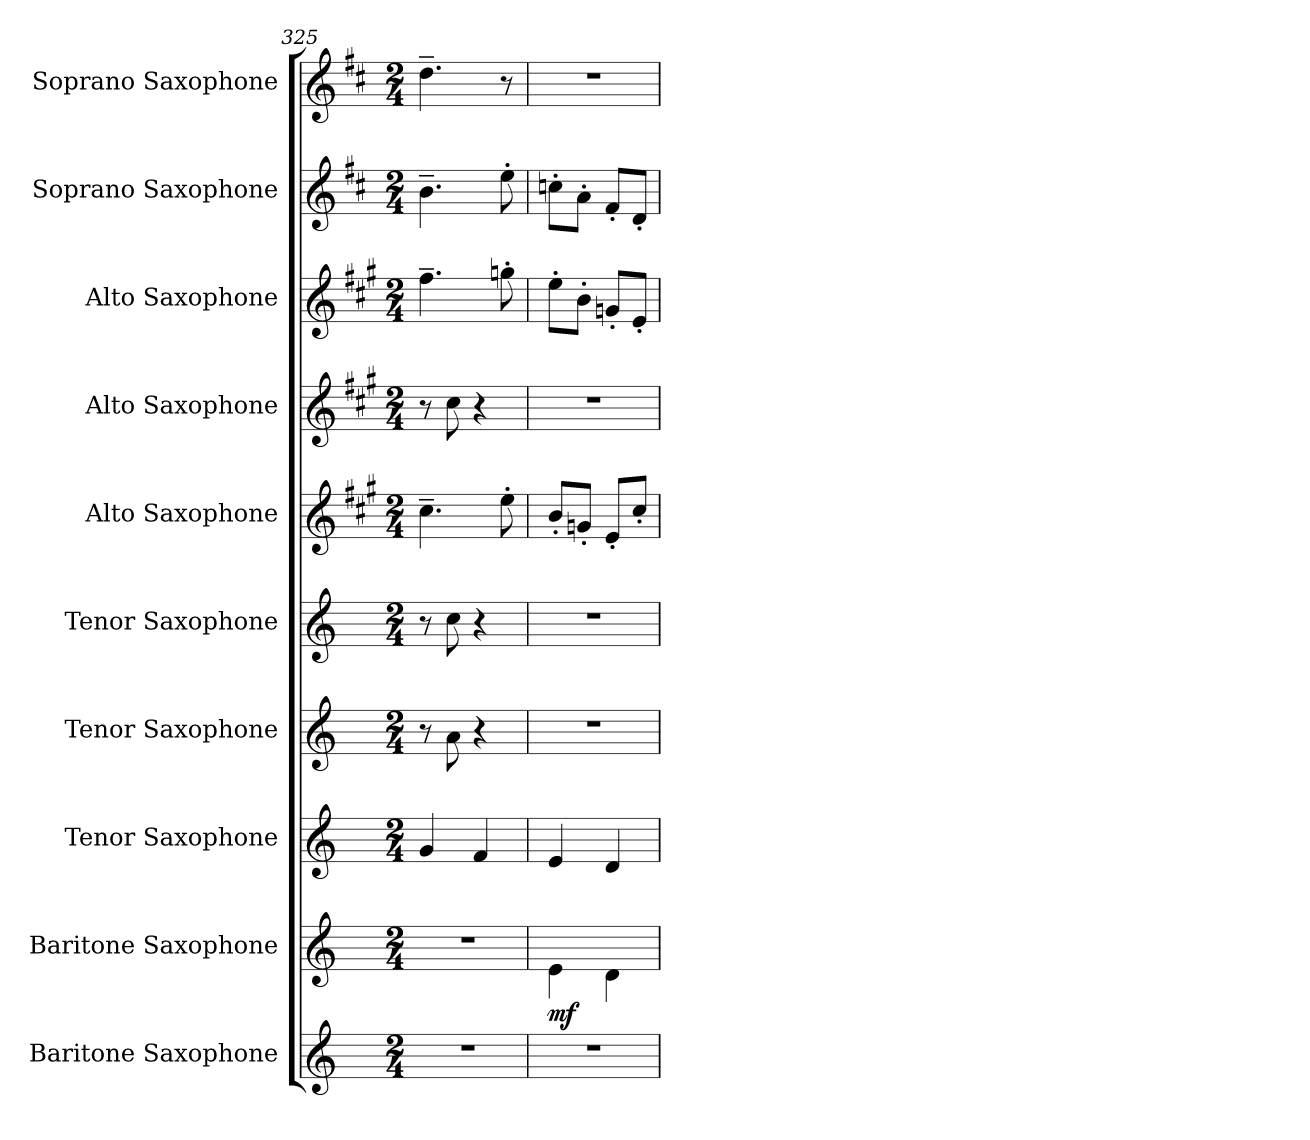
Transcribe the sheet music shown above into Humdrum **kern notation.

**kern	**kern	**dynam	**kern	**kern	**kern	**kern	**kern	**kern	**kern	**kern
*part10	*part9	*part9	*part8	*part7	*part6	*part5	*part4	*part3	*part2	*part1
*staff10	*staff9	*staff9	*staff8	*staff7	*staff6	*staff5	*staff4	*staff3	*staff2	*staff1
*I"Baritone Saxophone	*I"Baritone Saxophone	*	*I"Tenor Saxophone	*I"Tenor Saxophone	*I"Tenor Saxophone	*I"Alto Saxophone	*I"Alto Saxophone	*I"Alto Saxophone	*I"Soprano Saxophone	*I"Soprano Saxophone
*I'Bar. Sax.	*I'Bar. Sax.	*	*I'T. Sax.	*I'T. Sax.	*I'T. Sax.	*I'A. Sax.	*I'A. Sax.	*I'A. Sax.	*I'S. Sax.	*I'S. Sax.
*clefG2	*clefG2	*	*clefG2	*clefG2	*clefG2	*clefG2	*clefG2	*clefG2	*clefG2	*clefG2
*ITrd12c21	*ITrd12c21	*	*ITrd8c14	*ITrd8c14	*ITrd8c14	*ITrd5c9	*ITrd5c9	*ITrd5c9	*ITrd1c2	*ITrd1c2
*k[]	*k[]	*	*k[]	*k[]	*k[]	*k[]	*k[]	*k[]	*k[]	*k[]
*M2/4	*M2/4	*	*M2/4	*M2/4	*M2/4	*M2/4	*M2/4	*M2/4	*M2/4	*M2/4
=325	=325	=325	=325	=325	=325	=325	=325	=325	=325	=325
2r	2r	.	4G/	8r	8r	4.e~\	8r	4.a~\	4.a~\	4.cc~\
.	.	.	.	8A\	8c\	.	8e\	.	.	.
.	.	.	4F/	4r	4r	.	4r	.	.	.
.	.	.	.	.	.	8g'\	.	8b-X'\	8dd'\	8r
!!LO:PB:g=z
=326	=326	=326	=326	=326	=326	=326	=326	=326	=326	=326
!	!	!LO:DY:b	!	!	!	!	!	!	!	!
2r	4E\	mf	4E/	2r	2r	8d'/L	2r	8g'\L	8b-X'\L	2r
.	.	.	.	.	.	8B-X'/J	.	8d'\J	8g'\J	.
.	4D\	.	4D/	.	.	8G'/L	.	8B-X'/L	8e'/L	.
.	.	.	.	.	.	8e'/J	.	8G'/J	8c'/J	.
=	=	=	=	=	=	=	=	=	=	=
*-	*-	*-	*-	*-	*-	*-	*-	*-	*-	*-
